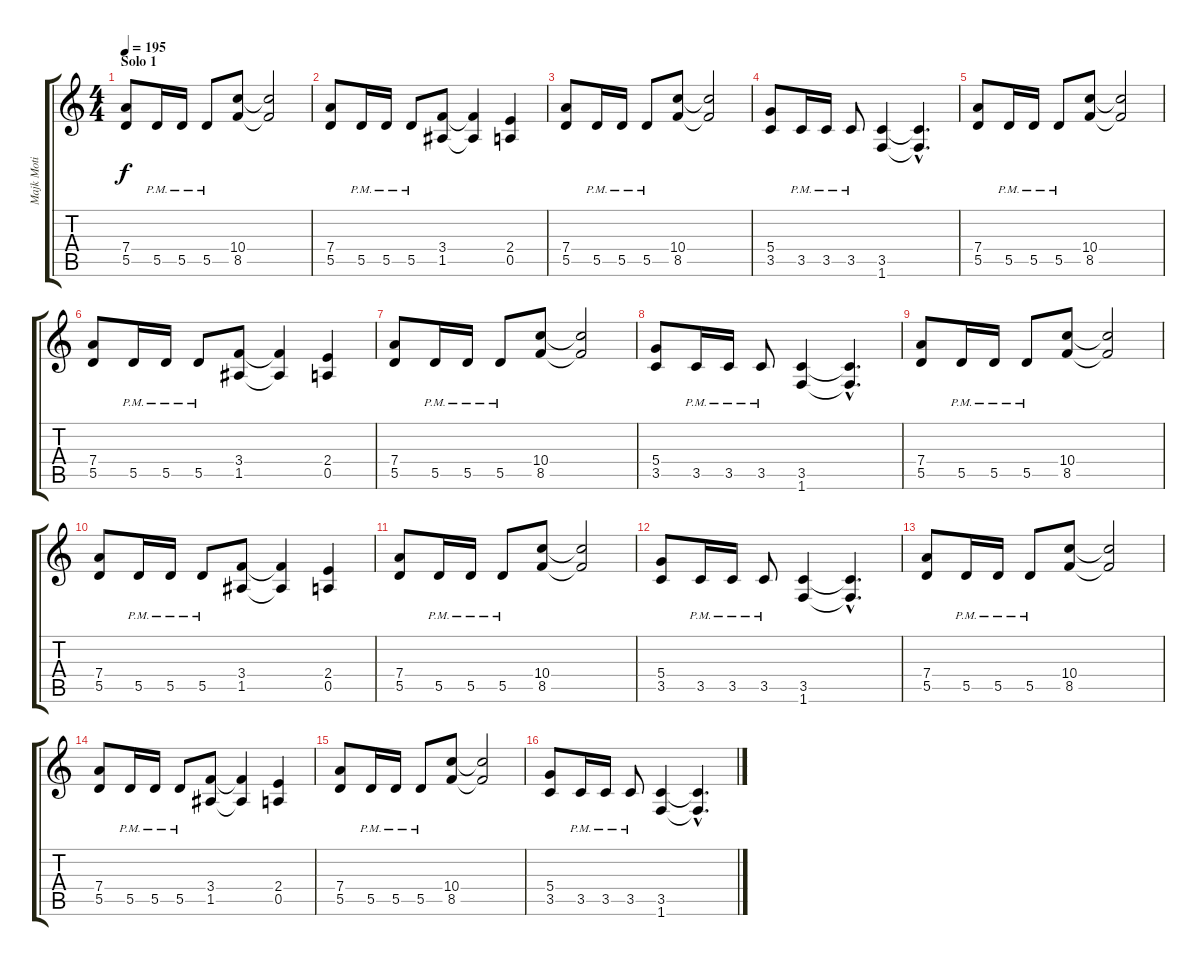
\track ("Majk Moti (Ritmo)" "Majk Moti ") {instrument distortionguitar}
\staff {score tabs}
\tuning (E4 B3 G3 D3 A2 E2) {hide}
\ts (4 4)
\section ("" "Solo 1")
\tempo 195
\clef g2
\ks c
(7.4 5.5).8{dy f} 5.5{pm}.16 5.5{pm}.16 5.5{pm}.8 (10.4 8.5).8 (10.4{t} 8.5{t}).2 |
(7.4 5.5).8 5.5{pm}.16 5.5{pm}.16 5.5{pm}.8 (3.4 1.5).8 (3.4{t} 1.5{t}).4 (2.4 0.5).4 |
(7.4 5.5).8 5.5{pm}.16 5.5{pm}.16 5.5{pm}.8 (10.4 8.5).8 (10.4{t} 8.5{t}).2 |
(5.4 3.5).8 3.5{pm}.16 3.5{pm}.16 3.5{pm}.8 (3.5 1.6).4 (3.5{hac t} 1.6{hac t}).4{d} |
(7.4 5.5).8 5.5{pm}.16 5.5{pm}.16 5.5{pm}.8 (10.4 8.5).8 (10.4{t} 8.5{t}).2 |
(7.4 5.5).8 5.5{pm}.16 5.5{pm}.16 5.5{pm}.8 (3.4 1.5).8 (3.4{t} 1.5{t}).4 (2.4 0.5).4 |
(7.4 5.5).8 5.5{pm}.16 5.5{pm}.16 5.5{pm}.8 (10.4 8.5).8 (10.4{t} 8.5{t}).2 |
(5.4 3.5).8 3.5{pm}.16 3.5{pm}.16 3.5{pm}.8 (3.5 1.6).4 (3.5{hac t} 1.6{hac t}).4{d} |
(7.4 5.5).8 5.5{pm}.16 5.5{pm}.16 5.5{pm}.8 (10.4 8.5).8 (10.4{t} 8.5{t}).2 |
(7.4 5.5).8 5.5{pm}.16 5.5{pm}.16 5.5{pm}.8 (3.4 1.5).8 (3.4{t} 1.5{t}).4 (2.4 0.5).4 |
(7.4 5.5).8 5.5{pm}.16 5.5{pm}.16 5.5{pm}.8 (10.4 8.5).8 (10.4{t} 8.5{t}).2 |
(5.4 3.5).8 3.5{pm}.16 3.5{pm}.16 3.5{pm}.8 (3.5 1.6).4 (3.5{hac t} 1.6{hac t}).4{d} |
(7.4 5.5).8 5.5{pm}.16 5.5{pm}.16 5.5{pm}.8 (10.4 8.5).8 (10.4{t} 8.5{t}).2 |
(7.4 5.5).8 5.5{pm}.16 5.5{pm}.16 5.5{pm}.8 (3.4 1.5).8 (3.4{t} 1.5{t}).4 (2.4 0.5).4 |
(7.4 5.5).8 5.5{pm}.16 5.5{pm}.16 5.5{pm}.8 (10.4 8.5).8 (10.4{t} 8.5{t}).2 |
(5.4 3.5).8 3.5{pm}.16 3.5{pm}.16 3.5{pm}.8 (3.5 1.6).4 (3.5{hac t} 1.6{hac t}).4{d}
